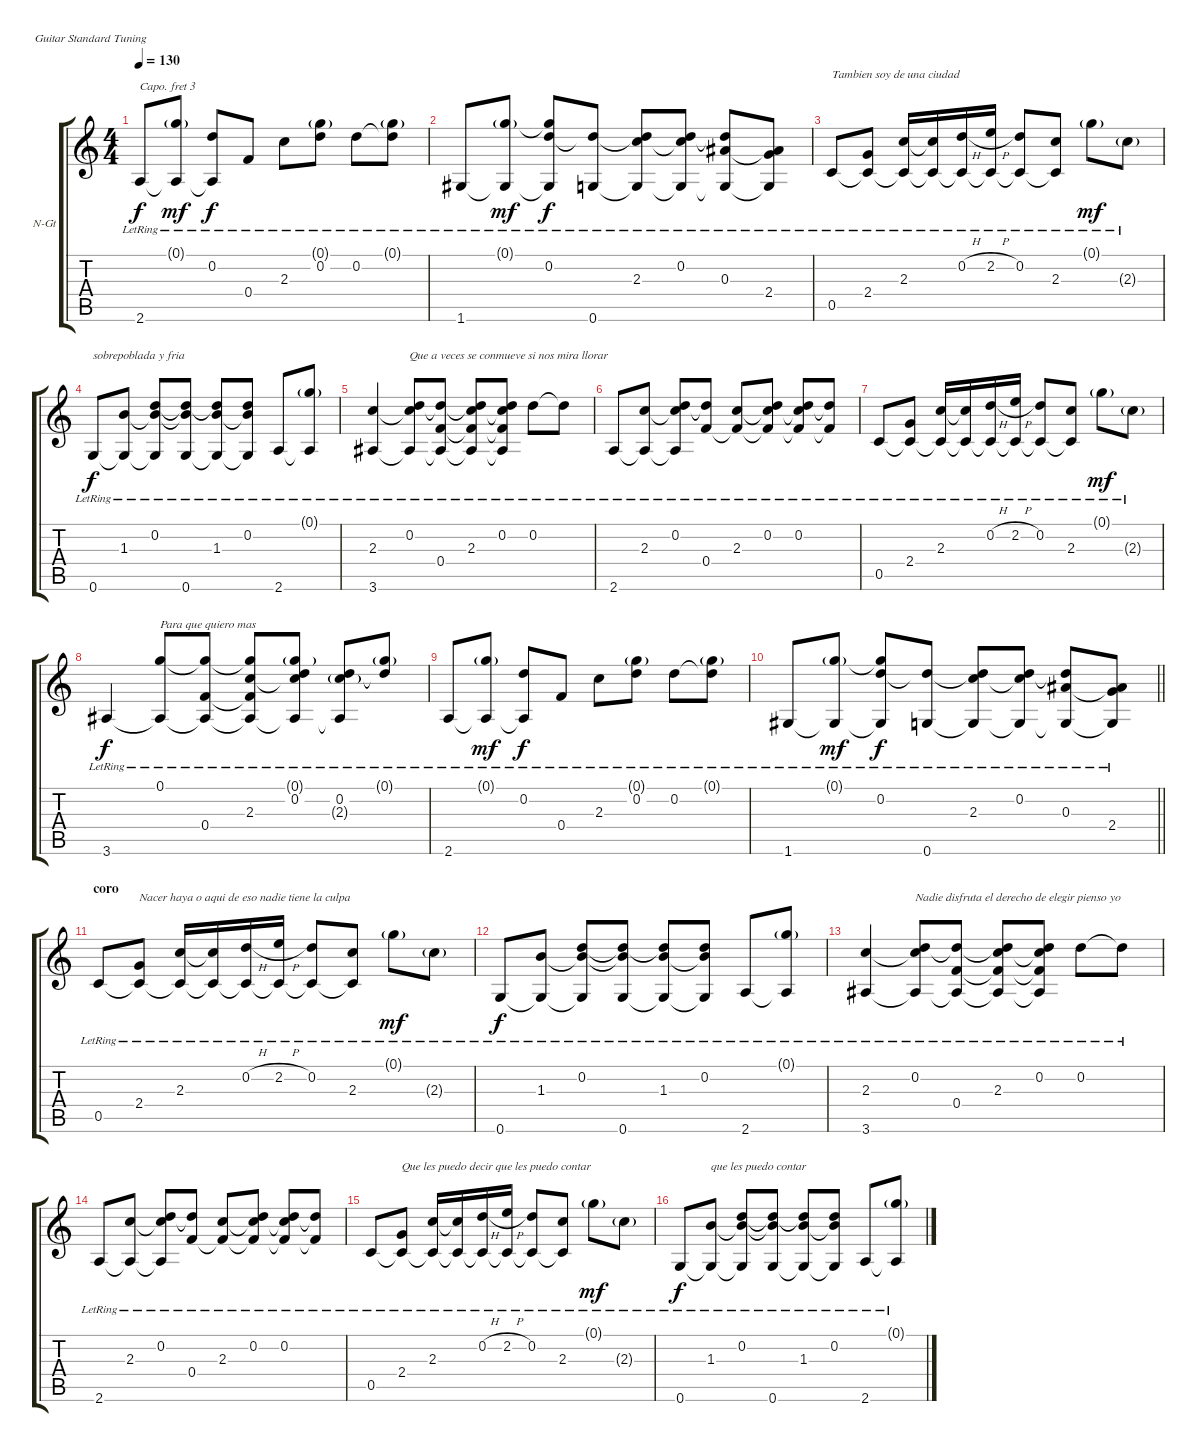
\bracketExtendMode groupsimilarinstruments
\firstSystemTrackNameOrientation horizontal
\otherSystemsTrackNameOrientation horizontal
\track ("Guitarra" "N-Gt") {instrument acousticguitarnylon}
\staff {score tabs}
\capo 3
\tuning (E4 B3 G3 D3 A2 E2)
\ts (4 4)
\tempo 130
\clef g2
\ks c
2.6{lr}.8{dy f} (0.1{g lr} 2.6{lr t}).8{dy mf} (0.2{lr} 2.6{lr t}).8{dy f} 0.4{lr}.8 2.3{lr}.8 (0.1{g} 0.2{lr}).8 0.2{lr}.8 (0.1{g} 0.2{lr t}).8 |
1.6{lr}.8 (0.1{g lr} 1.6{lr t}).8{dy mf} (0.1{lr t} 0.2{lr} 1.6{lr t}).8{dy f} (0.6{lr} 0.2{lr t}).8 (0.2{lr t} 2.3{lr} 0.6{lr t}).8 (0.2{lr} 2.3{lr t} 0.6{lr t}).8 (0.2{lr t} 0.3{lr} 0.6{lr t}).8 (0.3{lr t} 2.4{lr} 0.6{lr t}).8 |
0.5{lr}.8{txt "Tambien soy de una ciudad"} (2.4{lr} 0.5{lr t}).8 (2.3{lr} 0.5{lr t}).16 (2.3{lr t} 0.5{lr t}).16 (0.2{h lr} 0.5{lr t}).16 (2.2{h lr} 0.5{lr t}).16 (0.2{lr} 0.5{lr t}).8 (2.3{lr} 0.5{lr t}).8 0.1{g lr}.8{dy mf} 2.3{g lr}.8 |
0.6{lr}.8{txt "sobrepoblada y fria" dy f} (1.3{lr} 0.6{lr t}).8 (0.2{lr} 0.6{lr t} 1.3{lr t}).8 (1.3{lr t} 0.6{lr} 0.2{lr t}).8 (0.2{lr t} 1.3{lr} 0.6{lr t}).8 (0.2{lr} 1.3{lr t} 0.6{lr t}).8 2.6{lr}.8 (0.1{g lr} 2.6{lr t}).8 |
(2.3{lr} 3.6{lr}).4 (0.2{lr} 2.3{lr t} 3.6{lr t}).8{txt "Que a veces se conmueve si nos mira llorar"} (0.4{lr} 3.6{lr t} 0.2{lr t}).8 (0.2{lr t} 2.3{lr} 0.4{lr t} 3.6{lr t}).8 (0.2{lr} 2.3{lr t} 0.4{lr t} 3.6{lr t}).8 0.2{lr}.8 0.2{lr t}.8 |
2.6{lr}.8 (2.3{lr} 2.6{lr t}).8 (0.2{lr} 2.3{lr t} 2.6{lr t}).8 (0.2{lr t} 0.4{lr}).8 (2.3{lr} 0.4{lr t}).8 (0.2{lr} 2.3{lr t} 0.4{lr t}).8 (0.2{lr} 2.3{lr t} 0.4{lr t}).8 (0.2{lr t} 0.4{lr t}).8 |
0.5{lr}.8 (2.4{lr} 0.5{lr t}).8 (2.3{lr} 0.5{lr t}).16 (2.3{lr t} 0.5{lr t}).16 (0.2{h lr} 0.5{lr t}).16 (2.2{h lr} 0.5{lr t}).16 (0.2{lr} 0.5{lr t}).8 (2.3{lr} 0.5{lr t}).8 0.1{g lr}.8{dy mf} 2.3{g lr}.8 |
3.6{lr}.4{dy f} (0.1{lr} 3.6{lr t}).8{txt "Para que quiero mas"} (0.4{lr} 0.1{lr t} 3.6{lr t}).8 (0.1{lr t} 2.3{lr} 0.4{lr t} 3.6{lr t}).8 (0.1{g} 0.2{lr} 2.3{lr t} 3.6{lr t}).8 (0.2 2.3{g lr} 3.6{lr t}).8 (0.1{g lr} 0.2{t}).8 |
2.6{lr}.8 (0.1{g lr} 2.6{lr t}).8{dy mf} (0.2{lr} 2.6{lr t}).8{dy f} 0.4{lr}.8 2.3{lr}.8 (0.1{g} 0.2{lr}).8 0.2{lr}.8 (0.1{g} 0.2{lr t}).8 |
\barLineRight lightlight
1.6{lr}.8 (0.1{g lr} 1.6{lr t}).8{dy mf} (0.1{lr t} 0.2{lr} 1.6{lr t}).8{dy f} (0.6{lr} 0.2{lr t}).8 (0.2{lr t} 2.3{lr} 0.6{lr t}).8 (0.2{lr} 2.3{lr t} 0.6{lr t}).8 (0.2{lr t} 0.3{lr} 0.6{lr t}).8 (0.3{lr t} 2.4{lr} 0.6{lr t}).8 |
\section ("" "coro")
0.5{lr}.8 (2.4{lr} 0.5{lr t}).8{txt "Nacer haya o aqui de eso nadie tiene la culpa"} (2.3{lr} 0.5{lr t}).16 (2.3{lr t} 0.5{lr t}).16 (0.2{h lr} 0.5{lr t}).16 (2.2{h lr} 0.5{lr t}).16 (0.2{lr} 0.5{lr t}).8 (2.3{lr} 0.5{lr t}).8 0.1{g lr}.8{dy mf} 2.3{g lr}.8 |
0.6{lr}.8{dy f} (1.3{lr} 0.6{lr t}).8 (0.2{lr} 0.6{lr t} 1.3{lr t}).8 (1.3{lr t} 0.6{lr} 0.2{lr t}).8 (0.2{lr t} 1.3{lr} 0.6{lr t}).8 (0.2{lr} 1.3{lr t} 0.6{lr t}).8 2.6{lr}.8 (0.1{g lr} 2.6{lr t}).8 |
(2.3{lr} 3.6{lr}).4 (0.2{lr} 2.3{lr t} 3.6{lr t}).8{txt "Nadie disfruta el derecho de elegir pienso yo"} (0.4{lr} 3.6{lr t} 0.2{lr t}).8 (0.2{lr t} 2.3{lr} 0.4{lr t} 3.6{lr t}).8 (0.2{lr} 2.3{lr t} 0.4{lr t} 3.6{lr t}).8 0.2{lr}.8 0.2{lr t}.8 |
2.6{lr}.8 (2.3{lr} 2.6{lr t}).8 (0.2{lr} 2.3{lr t} 2.6{lr t}).8 (0.2{lr t} 0.4{lr}).8 (2.3{lr} 0.4{lr t}).8 (0.2{lr} 2.3{lr t} 0.4{lr t}).8 (0.2{lr} 2.3{lr t} 0.4{lr t}).8 (0.2{lr t} 0.4{lr t}).8 |
0.5{lr}.8 (2.4{lr} 0.5{lr t}).8{txt "Que les puedo decir que les puedo contar"} (2.3{lr} 0.5{lr t}).16 (2.3{lr t} 0.5{lr t}).16 (0.2{h lr} 0.5{lr t}).16 (2.2{h lr} 0.5{lr t}).16 (0.2{lr} 0.5{lr t}).8 (2.3{lr} 0.5{lr t}).8 0.1{g lr}.8{dy mf} 2.3{g lr}.8 |
0.6{lr}.8{dy f} (1.3{lr} 0.6{lr t}).8{txt "que les puedo contar"} (0.2{lr} 0.6{lr t} 1.3{lr t}).8 (1.3{lr t} 0.6{lr} 0.2{lr t}).8 (0.2{lr t} 1.3{lr} 0.6{lr t}).8 (0.2{lr} 1.3{lr t} 0.6{lr t}).8 2.6{lr}.8 (0.1{g lr} 2.6{lr t}).8
